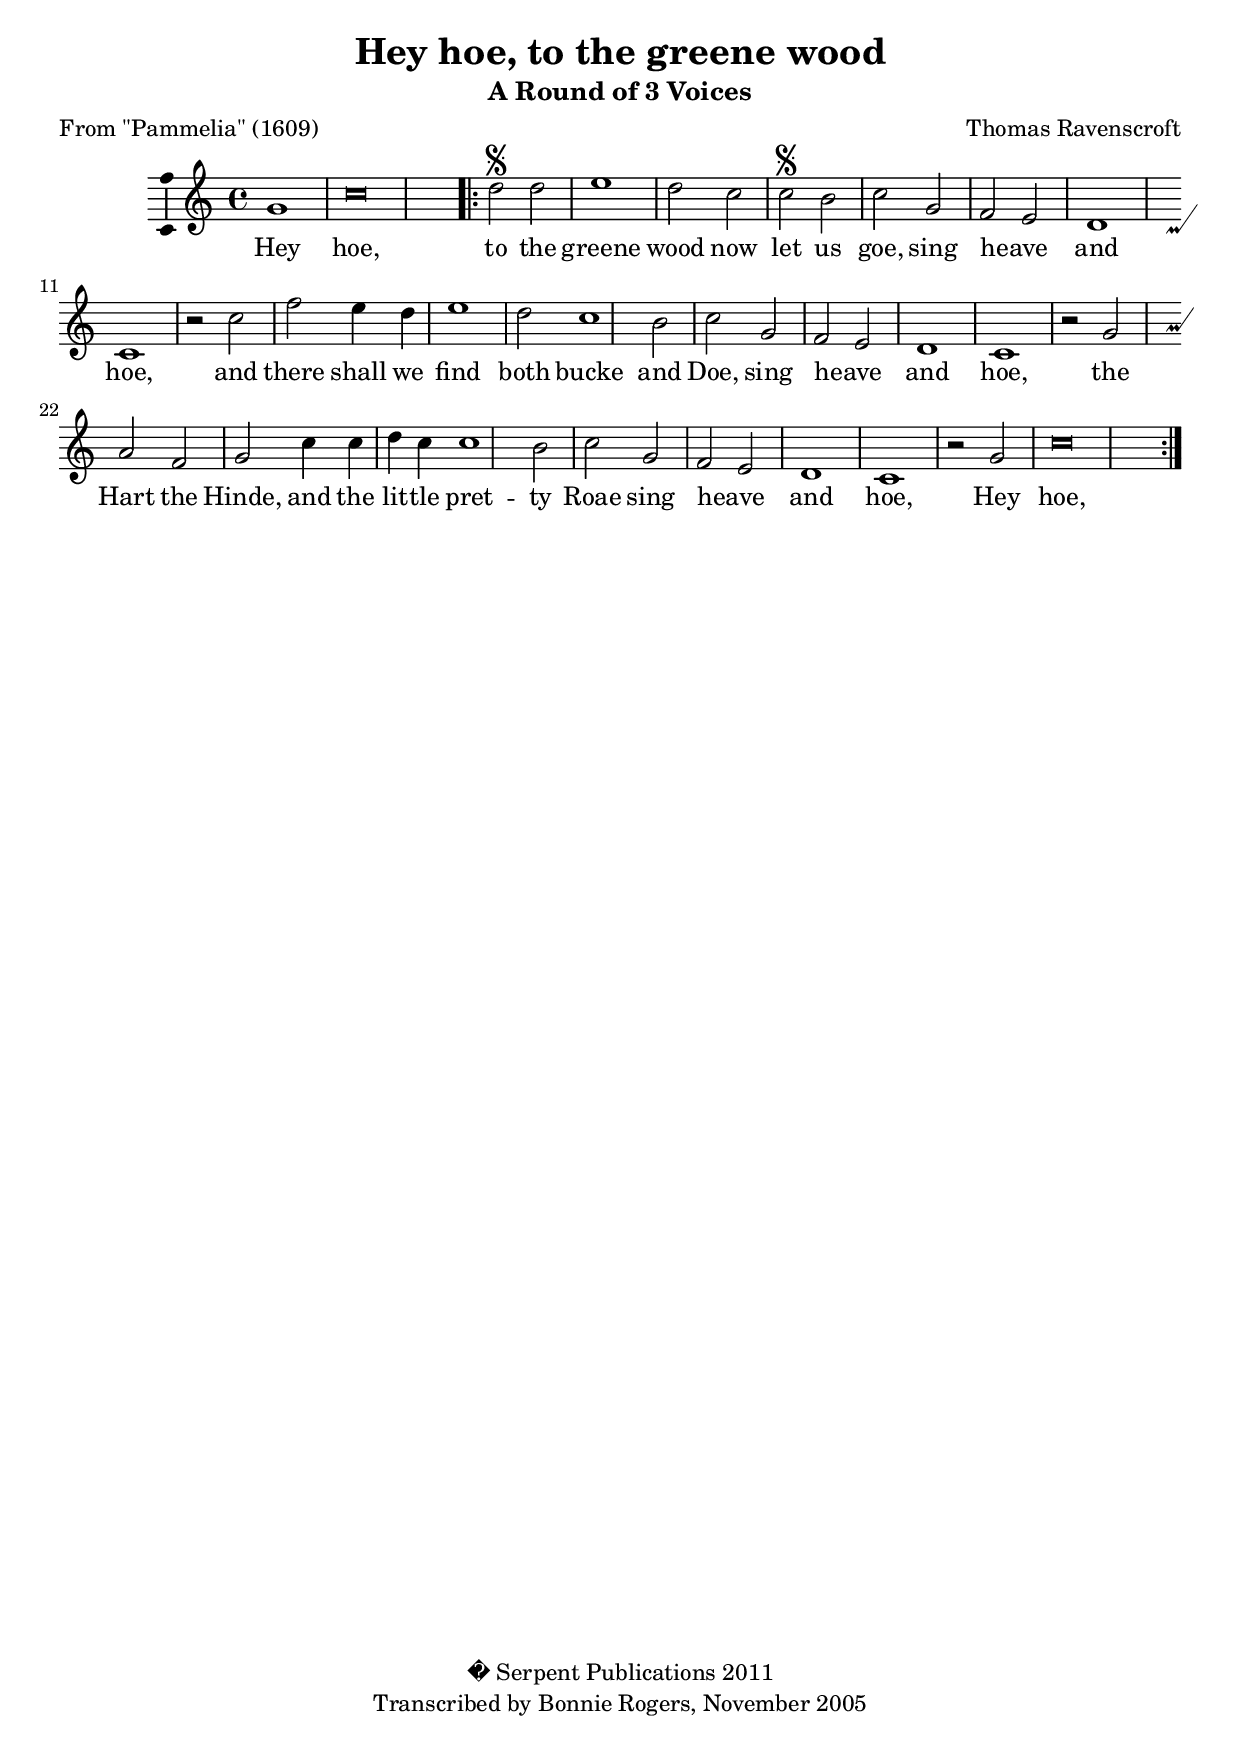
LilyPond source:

\version "2.7.40"
\header {
	composer = "Thomas Ravenscroft"
	crossRefNumber = "1"
	footnotes = "\\\\Whole note rest before the repeat omitted."
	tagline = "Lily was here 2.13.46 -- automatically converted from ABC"
	title = "Hey hoe, to the greene wood"
	subtitle = "A Round of 3 Voices"
	poet = "From \"Pammelia\" (1609)"
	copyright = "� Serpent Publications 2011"
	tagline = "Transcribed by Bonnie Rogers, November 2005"
}
wordsdefaultVA = \lyricmode {
Hey hoe, to the greene wood now let us goe, sing heave  _  and hoe, 
and there shall we find both bucke and Doe, sing heave  _  and hoe,  
the Hart the Hinde, and the lit --  tle pret --  ty Roae sing heave  _  and hoe,  
Hey hoe,  
}
voicedefault =  {
\set Score.defaultBarType = "empty"
\override NoteHead    #'style = #'baroque
 \override Staff.TimeSignature #'style = #'C
 \time 4/4 \key c \major   
g'1    c''\breve    \repeat volta 2 {     d''2^\segno 
 d''2    e''1    d''2    c''2      c''2^\segno    b'2    c''2    g'2    f'2    e'2 
   d'1    c'1      r2 c''2    f''2    e''4    d''4    e''1    d''2    c''1    
b'2    c''2    g'2    f'2    e'2    d'1    c'1      r2 g'2    a'2    f'2    g'2 
   c''4    c''4    d''4    c''4    c''1    b'2    c''2    g'2    f'2    e'2    
d'1    c'1      r2   g'2    c''\breve    }   
}

\score{
    <<

	\context Staff="default"
	{
	    \voicedefault 
	}

	\addlyrics {
 \wordsdefaultVA } 
    >>
	\layout {
		\context {
			\Voice 
			\consists Ambitus_engraver
		}
	   \context{
\Staff
\consists Custos_engraver
        \override Custos #'style = #'mensural
    }
	}
	\midi {}
}
